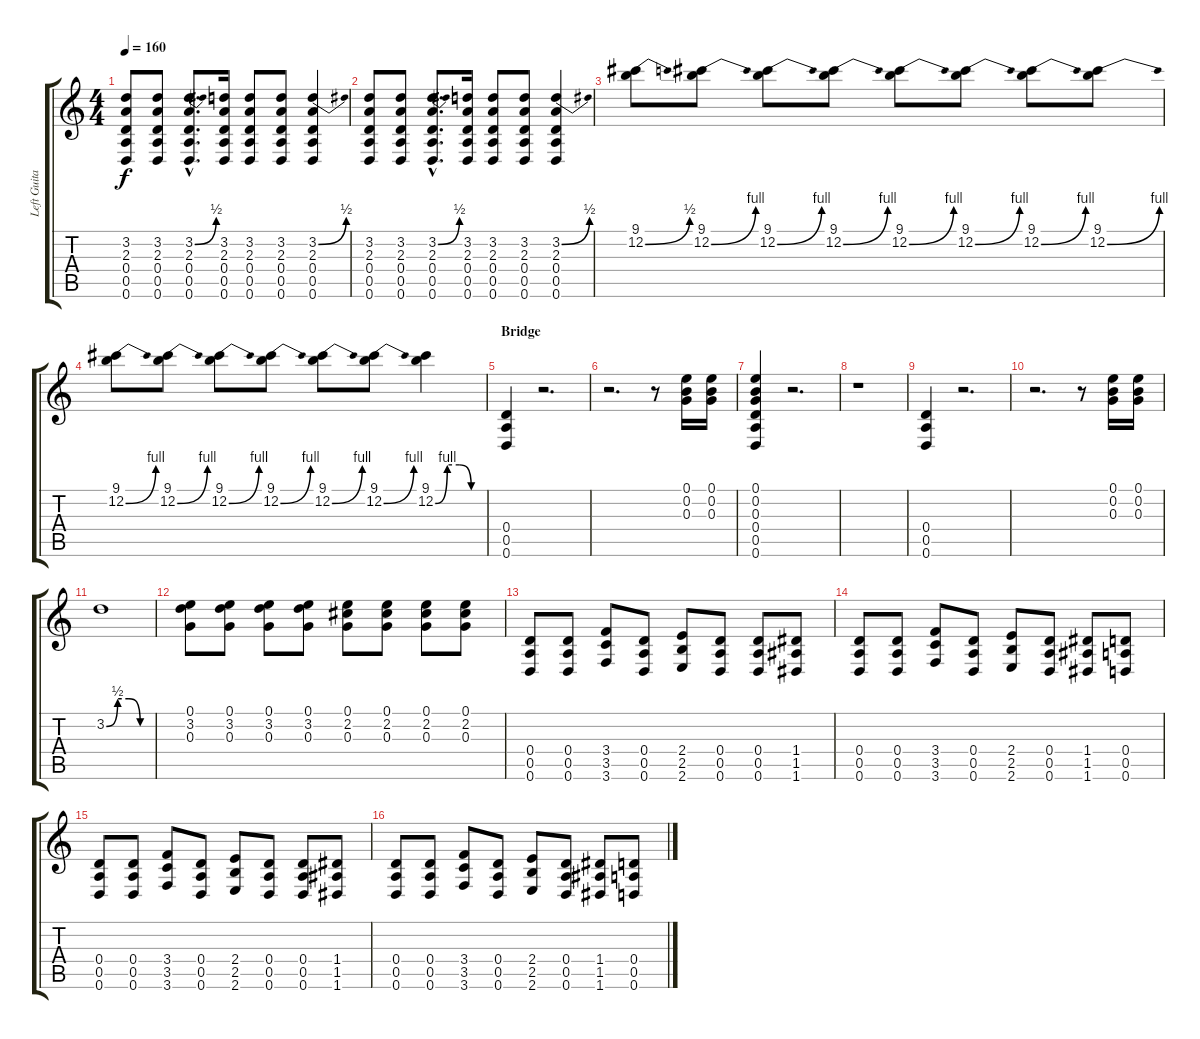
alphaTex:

\track ("Left Guitar" "Left Guita") {instrument distortionguitar}
\staff {score tabs}
\tuning (E4 B3 G3 D3 A2 D2) {hide}
\ts (4 4)
\tempo 160
\clef g2
\ks c
(3.2 2.3 0.4 0.5 0.6).8{dy f} (3.2 2.3 0.4 0.5 0.6).8 (3.2{be (bend 0 0 60 2) hac} 2.3{hac} 0.4{hac} 0.5{hac} 0.6{hac}).8{d} (3.2 2.3 0.4 0.5 0.6).16 (3.2 2.3 0.4 0.5 0.6).8 (3.2 2.3 0.4 0.5 0.6).8 (3.2{be (bend 0 0 60 2)} 2.3 0.4 0.5 0.6).4 |
(3.2 2.3 0.4 0.5 0.6).8 (3.2 2.3 0.4 0.5 0.6).8 (3.2{be (bend 0 0 60 2) hac} 2.3{hac} 0.4{hac} 0.5{hac} 0.6{hac}).8{d} (3.2 2.3 0.4 0.5 0.6).16 (3.2 2.3 0.4 0.5 0.6).8 (3.2 2.3 0.4 0.5 0.6).8 (3.2{be (bend 0 0 60 2)} 2.3 0.4 0.5 0.6).4 |
(9.1 12.2{be (bend 0 0 60 2)}).8 (9.1 12.2{be (bend 0 0 60 4)}).8 (9.1 12.2{be (bend 0 0 60 4)}).8 (9.1 12.2{be (bend 0 0 60 4)}).8 (9.1 12.2{be (bend 0 0 60 4)}).8 (9.1 12.2{be (bend 0 0 60 4)}).8 (9.1 12.2{be (bend 0 0 60 4)}).8 (9.1 12.2{be (bend 0 0 60 4)}).8 |
(9.1 12.2{be (bend 0 0 60 4)}).8 (9.1 12.2{be (bend 0 0 60 4)}).8 (9.1 12.2{be (bend 0 0 60 4)}).8 (9.1 12.2{be (bend 0 0 60 4)}).8 (9.1 12.2{be (bend 0 0 60 4)}).8 (9.1 12.2{be (bend 0 0 60 4)}).8 (9.1 12.2{be (custom 0 0 15 4 30 4 45 0 60 0)}).4 |
\section ("" "Bridge")
(0.4 0.5 0.6).4 r.2{d} |
r.2{d} r.8 (0.1 0.2 0.3).16 (0.1 0.2 0.3).16 |
(0.1 0.2 0.3 0.4 0.5 0.6).4 r.2{d} |
r.1 |
(0.4 0.5 0.6).4 r.2{d} |
r.2{d} r.8 (0.1 0.2 0.3).16 (0.1 0.2 0.3).16 |
3.2{be (custom 0 0 15 2 30 2 45 0 60 0)}.1 |
(0.1 3.2 0.3).8 (0.1 3.2 0.3).8 (0.1 3.2 0.3).8 (0.1 3.2 0.3).8 (0.1 2.2 0.3).8 (0.1 2.2 0.3).8 (0.1 2.2 0.3).8 (0.1 2.2 0.3).8 |
(0.4 0.5 0.6).8 (0.4 0.5 0.6).8 (3.4 3.5 3.6).8 (0.4 0.5 0.6).8 (2.4 2.5 2.6).8 (0.4 0.5 0.6).8 (0.4 0.5 0.6).8 (1.4 1.5 1.6).8 |
(0.4 0.5 0.6).8 (0.4 0.5 0.6).8 (3.4 3.5 3.6).8 (0.4 0.5 0.6).8 (2.4 2.5 2.6).8 (0.4 0.5 0.6).8 (1.4 1.5 1.6).8 (0.4 0.5 0.6).8 |
(0.4 0.5 0.6).8 (0.4 0.5 0.6).8 (3.4 3.5 3.6).8 (0.4 0.5 0.6).8 (2.4 2.5 2.6).8 (0.4 0.5 0.6).8 (0.4 0.5 0.6).8 (1.4 1.5 1.6).8 |
(0.4 0.5 0.6).8 (0.4 0.5 0.6).8 (3.4 3.5 3.6).8 (0.4 0.5 0.6).8 (2.4 2.5 2.6).8 (0.4 0.5 0.6).8 (1.4 1.5 1.6).8 (0.4 0.5 0.6).8
